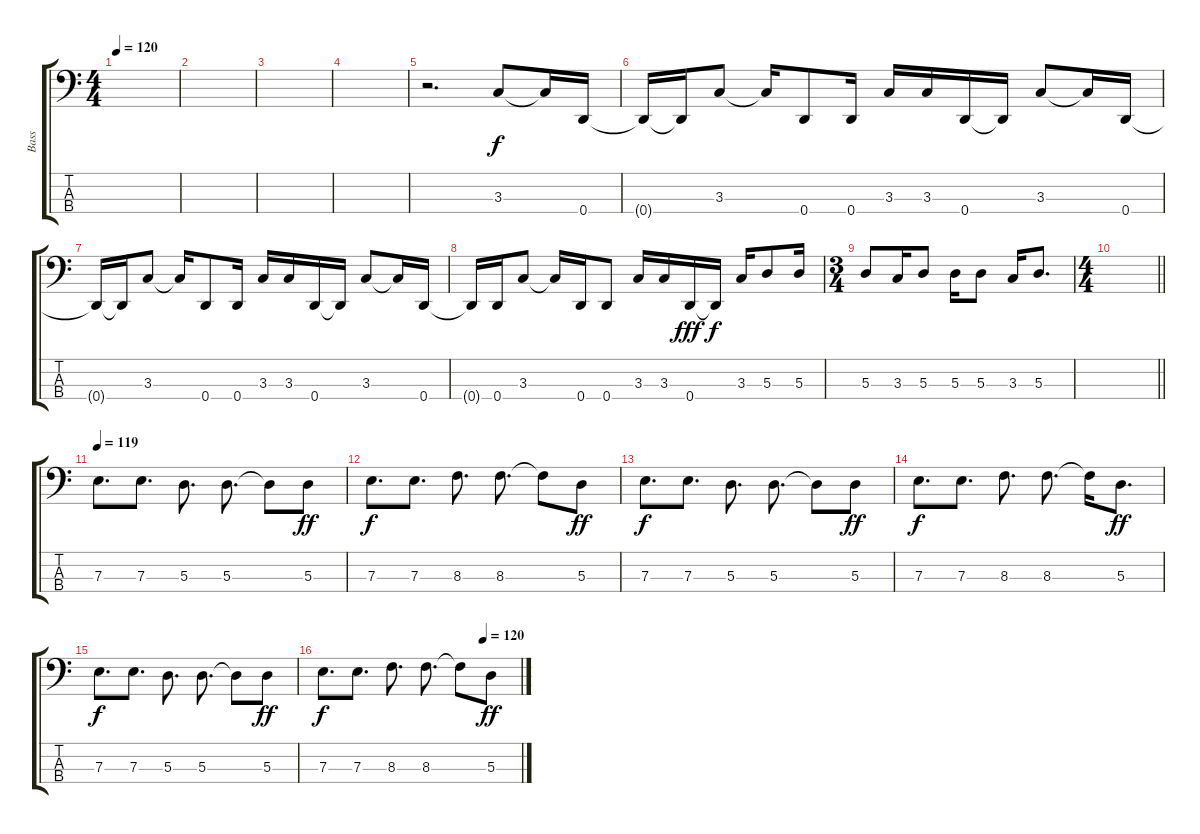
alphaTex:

\track ("Bass" "Bass") {instrument electricbasspick}
\staff {score tabs}
\tuning (G2 D2 A1 D1) {hide}
\ts (4 4)
\tempo 120
\clef f4
\ks c
|
|
|
|
r.2{d} 3.3.8 3.3{t}.16 0.4.16 |
0.4{t}.16 0.4{t}.16 3.3.8 3.3{t}.16 0.4.8 0.4.16 3.3.16 3.3.16 0.4.16 0.4{t}.16 3.3.8 3.3{t}.16 0.4.16 |
0.4{t}.16 0.4{t}.16 3.3.8 3.3{t}.16 0.4.8 0.4.16 3.3.16 3.3.16 0.4.16 0.4{t}.16 3.3.8 3.3{t}.16 0.4.16 |
0.4{t}.16 0.4.16 3.3.8 3.3{t}.16 0.4.16 0.4.8 3.3.16 3.3.16 0.4.16{dy fff} 0.4{t}.16{dy f} 3.3.16 5.3.8 5.3.16 |
\ts (3 4)
5.3.8 3.3.16 5.3.8 5.3.16 5.3.8 3.3.16 5.3.8{d} |
\ts (4 4)
\barLineRight lightlight
|
\section ("" "")
\tempo 119
7.3.8{d} 7.3.8{d} 5.3.8{d} 5.3.8{d} 5.3{t}.8 5.3.8{dy ff} |
7.3.8{d dy f} 7.3.8{d} 8.3.8{d} 8.3.8{d} 8.3{t}.8 5.3.8{dy ff} |
7.3.8{d dy f} 7.3.8{d} 5.3.8{d} 5.3.8{d} 5.3{t}.8 5.3.8{dy ff} |
7.3.8{d dy f} 7.3.8{d} 8.3.8{d} 8.3.8{d} 8.3{t}.16 5.3.8{d dy ff} |
7.3.8{d dy f} 7.3.8{d} 5.3.8{d} 5.3.8{d} 5.3{t}.8 5.3.8{dy ff} |
\tempo (120 0.8125)
7.3.8{d dy f} 7.3.8{d} 8.3.8{d} 8.3.8{d} 8.3{t}.8 5.3.8{dy ff}
